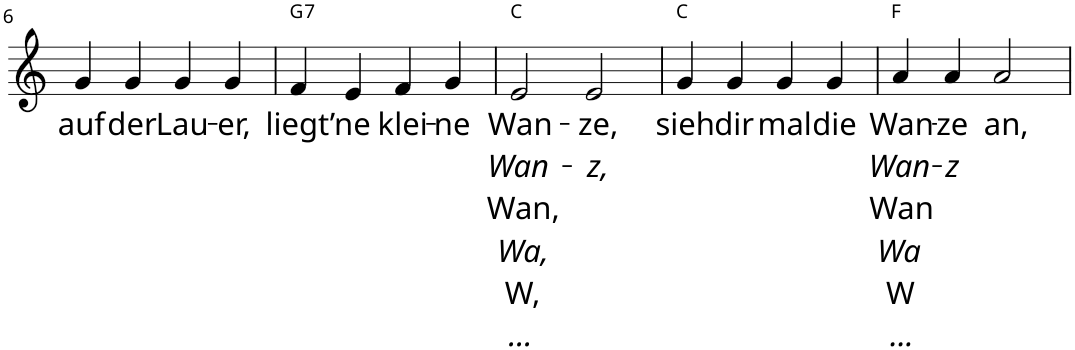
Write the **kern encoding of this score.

**kern	**text	**text	**text	**text	**text	**text	**harte
*part1	*part1	*part1	*part1	*part1	*part1	*part1	*part1
*staff1	*staff1	*staff1	*staff1	*staff1	*staff1	*staff1	*
*I"Piano	*	*	*	*	*	*	*
*I'Pno	*	*	*	*	*	*	*
!!LO:PB:g=z
*clefG2	*	*	*	*	*	*	*
*k[]	*	*	*	*	*	*	*
*M4/4	*	*	*	*	*	*	*
=6	=6	=6	=6	=6	=6	=6	=6
!	!LO:LY:b	!	!	!	!	!	!
4g/	auf	.	.	.	.	.	.
!	!LO:LY:b	!	!	!	!	!	!
4g/	der	.	.	.	.	.	.
!	!LO:LY:b	!	!	!	!	!	!
4g/	Lau-	.	.	.	.	.	.
!	!LO:LY:b	!	!	!	!	!	!
4g/	-er,	.	.	.	.	.	.
=7	=7	=7	=7	=7	=7	=7	=7
!	!LO:LY:b	!	!	!	!	!	!LO:H:kt=7
4f/	liegt	.	.	.	.	.	G:7
!	!LO:LY:b	!	!	!	!	!	!
4e/	’ne	.	.	.	.	.	.
!	!LO:LY:b	!	!	!	!	!	!
4f/	klei-	.	.	.	.	.	.
!	!LO:LY:b	!	!	!	!	!	!
4g/	-ne	.	.	.	.	.	.
=8	=8	=8	=8	=8	=8	=8	=8
!	!LO:LY:b	!LO:LY:b	!LO:LY:b	!LO:LY:b	!LO:LY:b	!LO:LY:b	!
2e/	Wan-	Wan-	Wan,	Wa,	W,	...	C:maj
!	!LO:LY:b	!LO:LY:b	!	!	!	!	!
2e/	-ze,	-z,	.	.	.	.	.
=9	=9	=9	=9	=9	=9	=9	=9
!	!LO:LY:b	!	!	!	!	!	!
4g/	sieh	.	.	.	.	.	C:maj
!	!LO:LY:b	!	!	!	!	!	!
4g/	dir	.	.	.	.	.	.
!	!LO:LY:b	!	!	!	!	!	!
4g/	mal	.	.	.	.	.	.
!	!LO:LY:b	!	!	!	!	!	!
4g/	die	.	.	.	.	.	.
=10	=10	=10	=10	=10	=10	=10	=10
!	!LO:LY:b	!LO:LY:b	!LO:LY:b	!LO:LY:b	!LO:LY:b	!LO:LY:b	!
4a/	Wan-	Wan-	Wan	Wa	W	...	F:maj
!	!LO:LY:b	!LO:LY:b	!	!	!	!	!
4a/	-ze	-z	.	.	.	.	.
!	!LO:LY:b	!	!	!	!	!	!
2a/	an,	.	.	.	.	.	.
=	=	=	=	=	=	=	=
*-	*-	*-	*-	*-	*-	*-	*-
